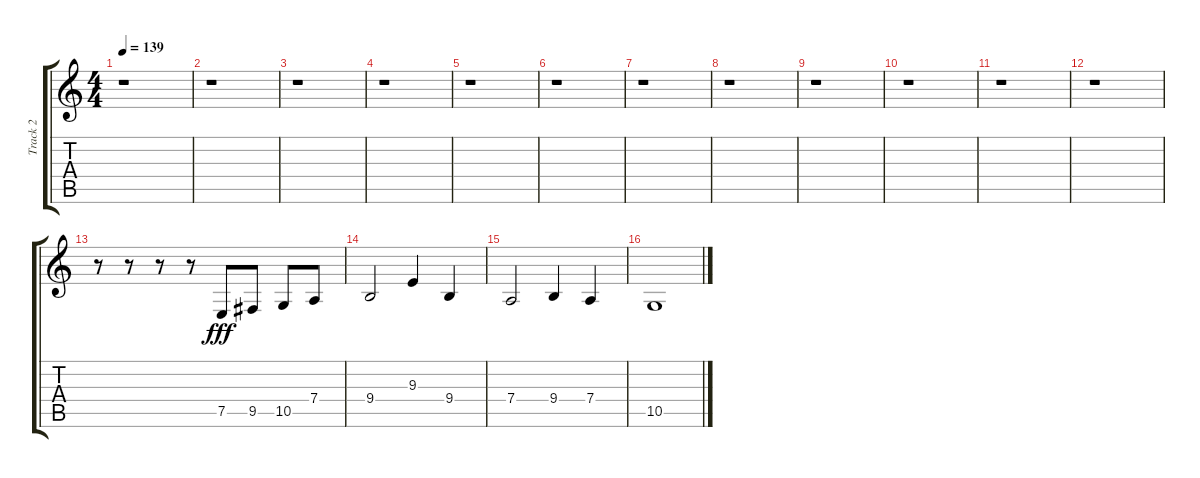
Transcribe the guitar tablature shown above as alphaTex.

\track ("Track 2" "Track 2") {instrument baritonesax}
\staff {score tabs}
\tuning (E4 B3 G3 D3 A2 E2) {hide}
\ts (4 4)
\tempo 139
\clef g2
\ks c
r.1{dy fff} |
r.1 |
r.1 |
r.1 |
r.1 |
r.1 |
r.1 |
r.1 |
r.1 |
r.1 |
r.1 |
r.1 |
r.8 r.8 r.8 r.8 7.5.8 9.5.8 10.5.8 7.4.8 |
9.4.2 9.3.4 9.4.4 |
7.4.2 9.4.4 7.4.4 |
10.5.1
